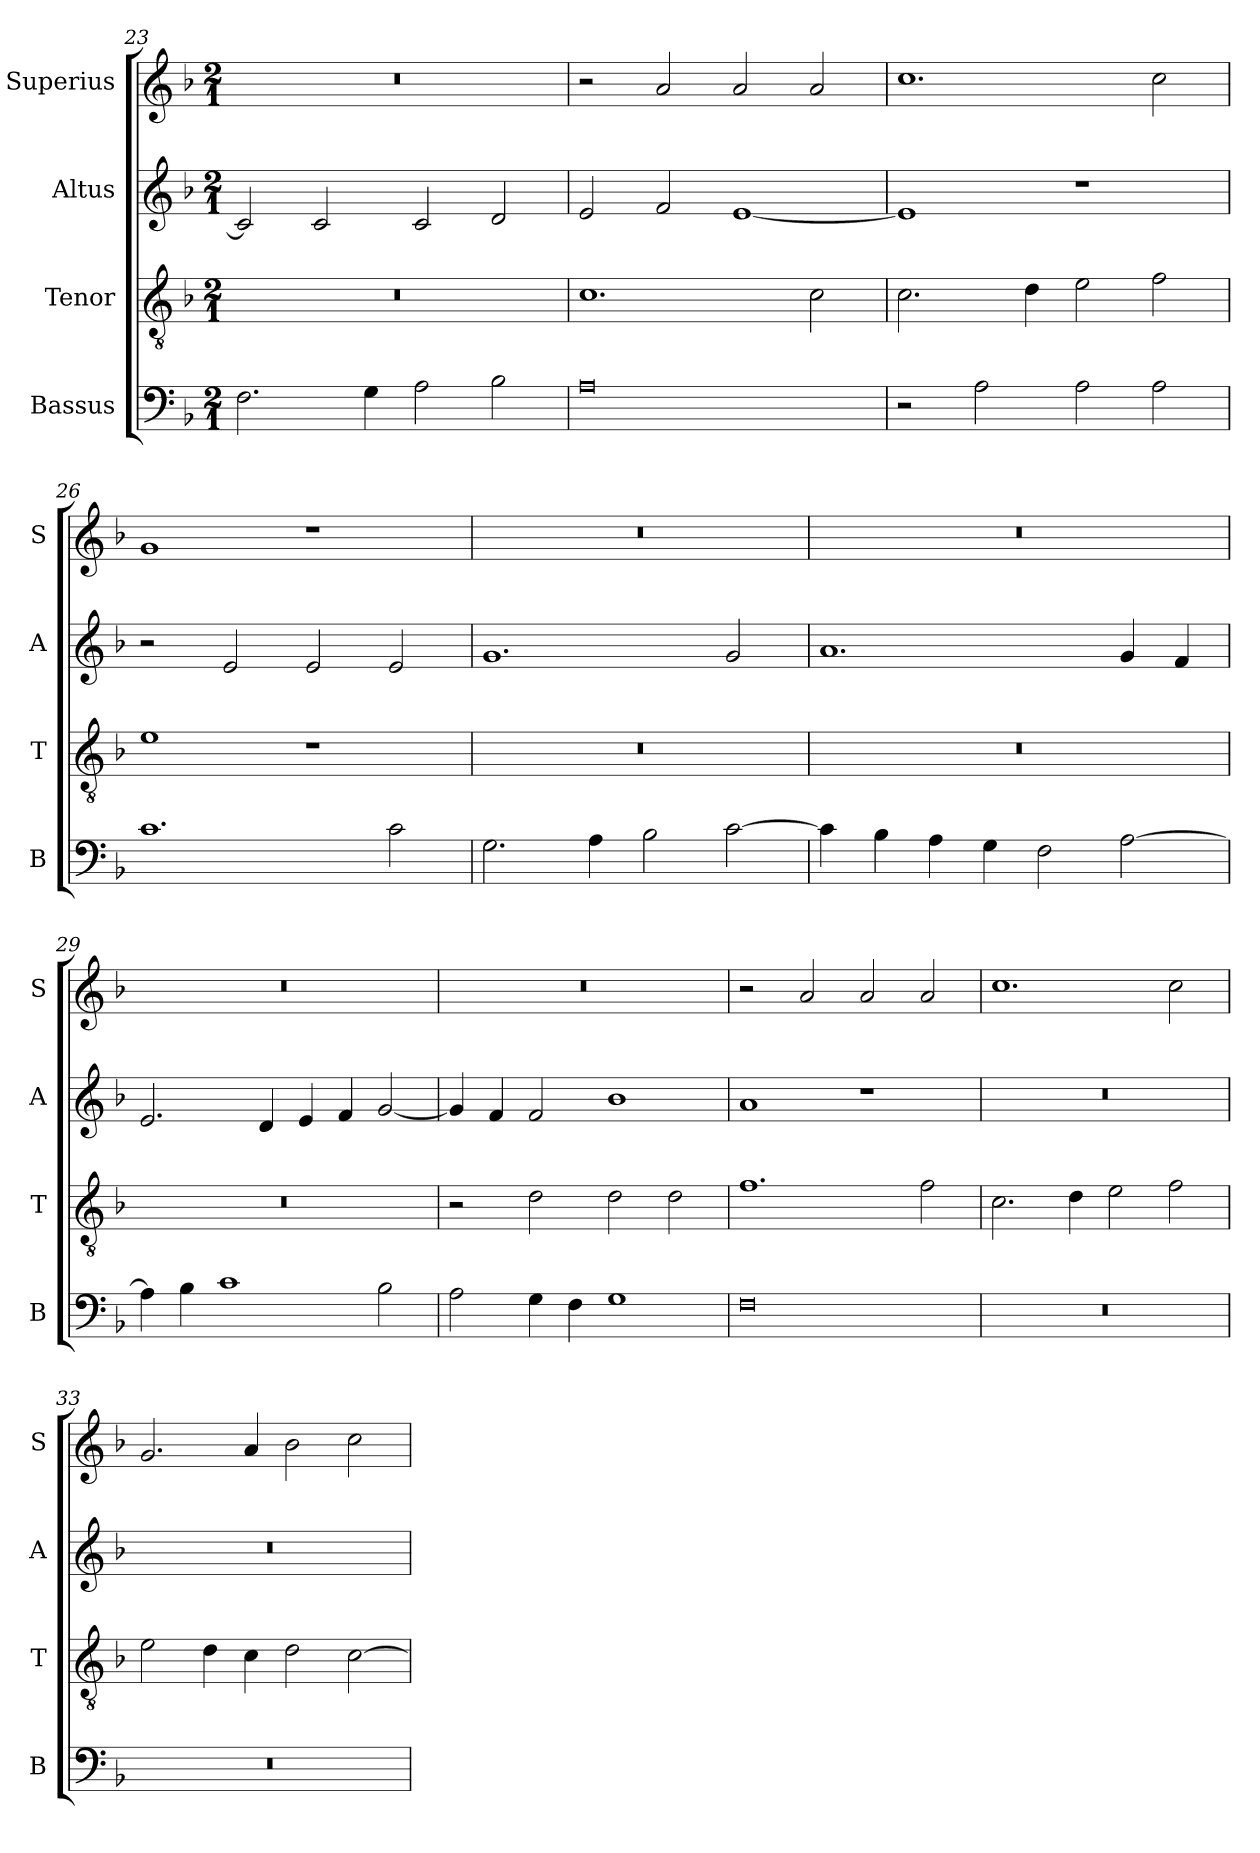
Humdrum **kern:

**kern	**kern	**kern	**kern
*part4	*part3	*part2	*part1
*staff4	*staff3	*staff2	*staff1
*I"Bassus	*I"Tenor	*I"Altus	*I"Superius
*I'B	*I'T	*I'A	*I'S
*clefF4	*clefGv2	*clefG2	*clefG2
*k[b-]	*k[b-]	*k[b-]	*k[b-]
*F:	*F:	*F:	*F:
*M2/1	*M2/1	*M2/1	*M2/1
=23	=23	=23	=23
2.F	0r	2c]	0r
.	.	2c	.
4G	.	.	.
2A	.	2c	.
2B-	.	2d	.
=24	=24	=24	=24
0A	1.c	2e	2r
.	.	2f	2a
.	.	[1e	2a
.	2c	.	2a
=25	=25	=25	=25
2r	2.c	1e]	1.cc
2A	.	.	.
.	4d	.	.
2A	2e	1r	.
2A	2f	.	2cc
=26	=26	=26	=26
1.c	1e	2r	1g
.	.	2e	.
.	1r	2e	1r
2c	.	2e	.
=27	=27	=27	=27
2.G	0r	1.g	0r
4A	.	.	.
2B-	.	.	.
[2c	.	2g	.
=28	=28	=28	=28
4c]	0r	1.a	0r
4B-	.	.	.
4A	.	.	.
4G	.	.	.
2F	.	.	.
[2A	.	4g	.
.	.	4f	.
=29	=29	=29	=29
4A]	0r	2.e	0r
4B-	.	.	.
1c	.	.	.
.	.	4d	.
.	.	4e	.
.	.	4f	.
2B-	.	[2g	.
=30	=30	=30	=30
2A	2r	4g]	0r
.	.	4f	.
4G	2d	2f	.
4F	.	.	.
1G	2d	1b-	.
.	2d	.	.
=31	=31	=31	=31
0F	1.f	1a	2r
.	.	.	2a
.	.	1r	2a
.	2f	.	2a
=32	=32	=32	=32
0r	2.c	0r	1.cc
.	4d	.	.
.	2e	.	.
.	2f	.	2cc
=33	=33	=33	=33
0r	2e	0r	2.g
.	4d	.	.
.	4c	.	4a
.	2d	.	2b-
.	[2c	.	2cc
=	=	=	=
*-	*-	*-	*-
